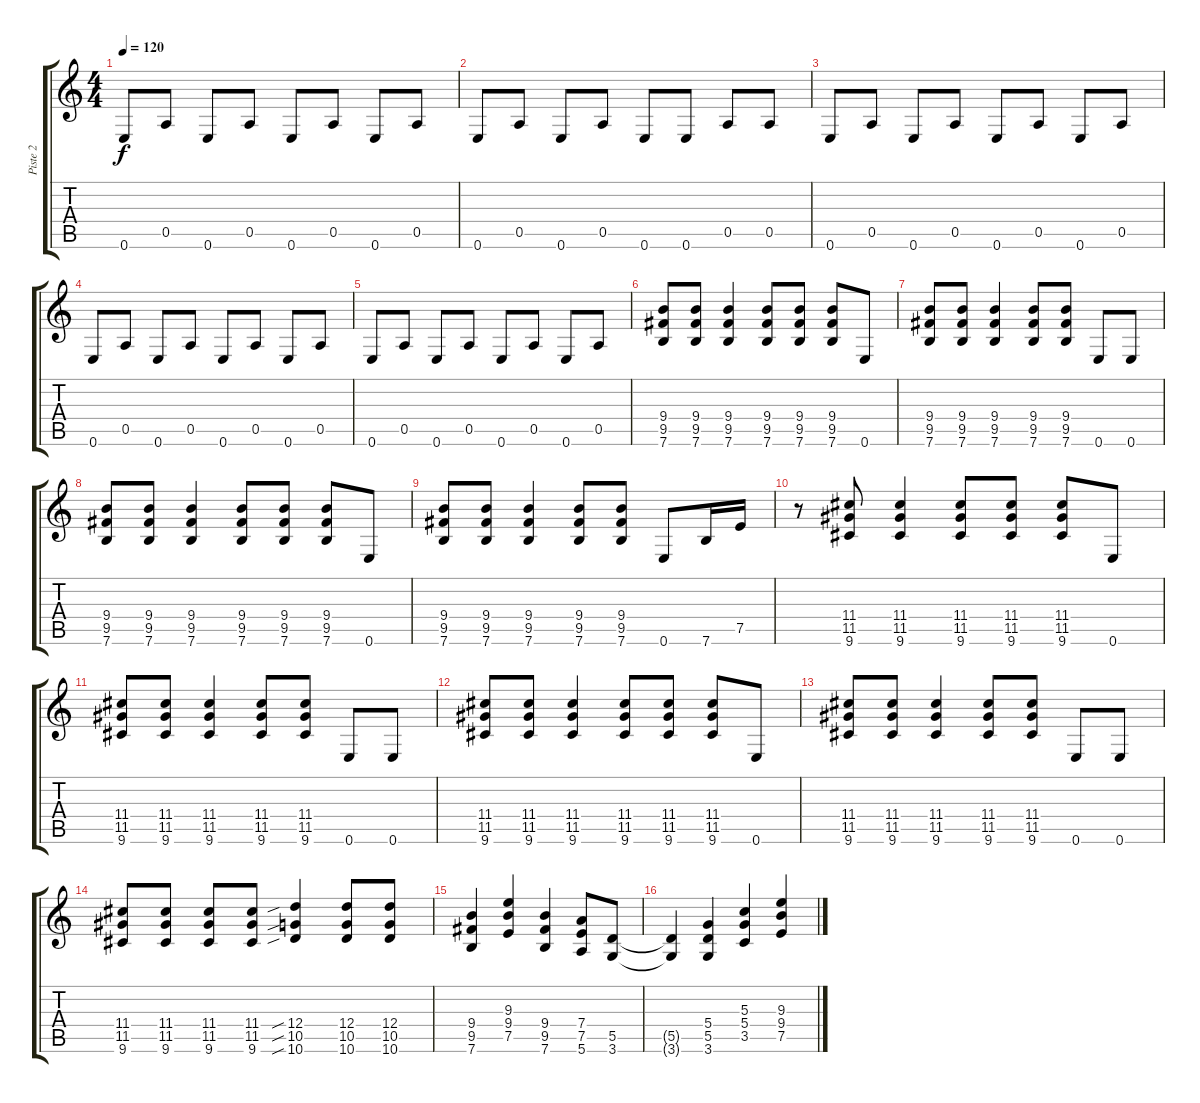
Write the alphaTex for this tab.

\track ("Piste 2" "Piste 2") {instrument distortionguitar}
\staff {score tabs}
\tuning (E4 B3 G3 D3 A2 E2) {hide}
\ts (4 4)
\tempo 120
\clef g2
\ks c
0.6.8{dy f instrument distortionguitar} 0.5.8 0.6.8 0.5.8 0.6.8 0.5.8 0.6.8 0.5.8 |
0.6.8 0.5.8 0.6.8 0.5.8 0.6.8 0.6.8 0.5.8 0.5.8 |
0.6.8 0.5.8 0.6.8 0.5.8 0.6.8 0.5.8 0.6.8 0.5.8 |
0.6.8 0.5.8 0.6.8 0.5.8 0.6.8 0.5.8 0.6.8 0.5.8 |
0.6.8 0.5.8 0.6.8 0.5.8 0.6.8 0.5.8 0.6.8 0.5.8 |
(9.4 9.5 7.6).8 (9.4 9.5 7.6).8 (9.4 9.5 7.6).4 (9.4 9.5 7.6).8 (9.4 9.5 7.6).8 (9.4 9.5 7.6).8 0.6.8 |
(9.4 9.5 7.6).8 (9.4 9.5 7.6).8 (9.4 9.5 7.6).4 (9.4 9.5 7.6).8 (9.4 9.5 7.6).8 0.6.8 0.6.8 |
(9.4 9.5 7.6).8 (9.4 9.5 7.6).8 (9.4 9.5 7.6).4 (9.4 9.5 7.6).8 (9.4 9.5 7.6).8 (9.4 9.5 7.6).8 0.6.8 |
(9.4 9.5 7.6).8 (9.4 9.5 7.6).8 (9.4 9.5 7.6).4 (9.4 9.5 7.6).8 (9.4 9.5 7.6).8 0.6.8 7.6.16 7.5.16 |
r.8 (11.4 11.5 9.6).8 (11.4 11.5 9.6).4 (11.4 11.5 9.6).8 (11.4 11.5 9.6).8 (11.4 11.5 9.6).8 0.6.8 |
(11.4 11.5 9.6).8 (11.4 11.5 9.6).8 (11.4 11.5 9.6).4 (11.4 11.5 9.6).8 (11.4 11.5 9.6).8 0.6.8 0.6.8 |
(11.4 11.5 9.6).8 (11.4 11.5 9.6).8 (11.4 11.5 9.6).4 (11.4 11.5 9.6).8 (11.4 11.5 9.6).8 (11.4 11.5 9.6).8 0.6.8 |
(11.4 11.5 9.6).8 (11.4 11.5 9.6).8 (11.4 11.5 9.6).4 (11.4 11.5 9.6).8 (11.4 11.5 9.6).8 0.6.8 0.6.8 |
(11.4 11.5 9.6).8 (11.4 11.5 9.6).8 (11.4 11.5 9.6).8 (11.4 11.5 9.6).8 (12.4{sib} 10.5{sib} 10.6{sib}).4 (12.4 10.5 10.6).8 (12.4 10.5 10.6).8 |
(9.4 9.5 7.6).4 (9.3 9.4 7.5).4 (9.4 9.5 7.6).4 (7.4 7.5 5.6).8 (5.5 3.6).8 |
(5.5{t} 3.6{t}).4 (5.4 5.5 3.6).4 (5.3 5.4 3.5).4 (9.3 9.4 7.5).4
